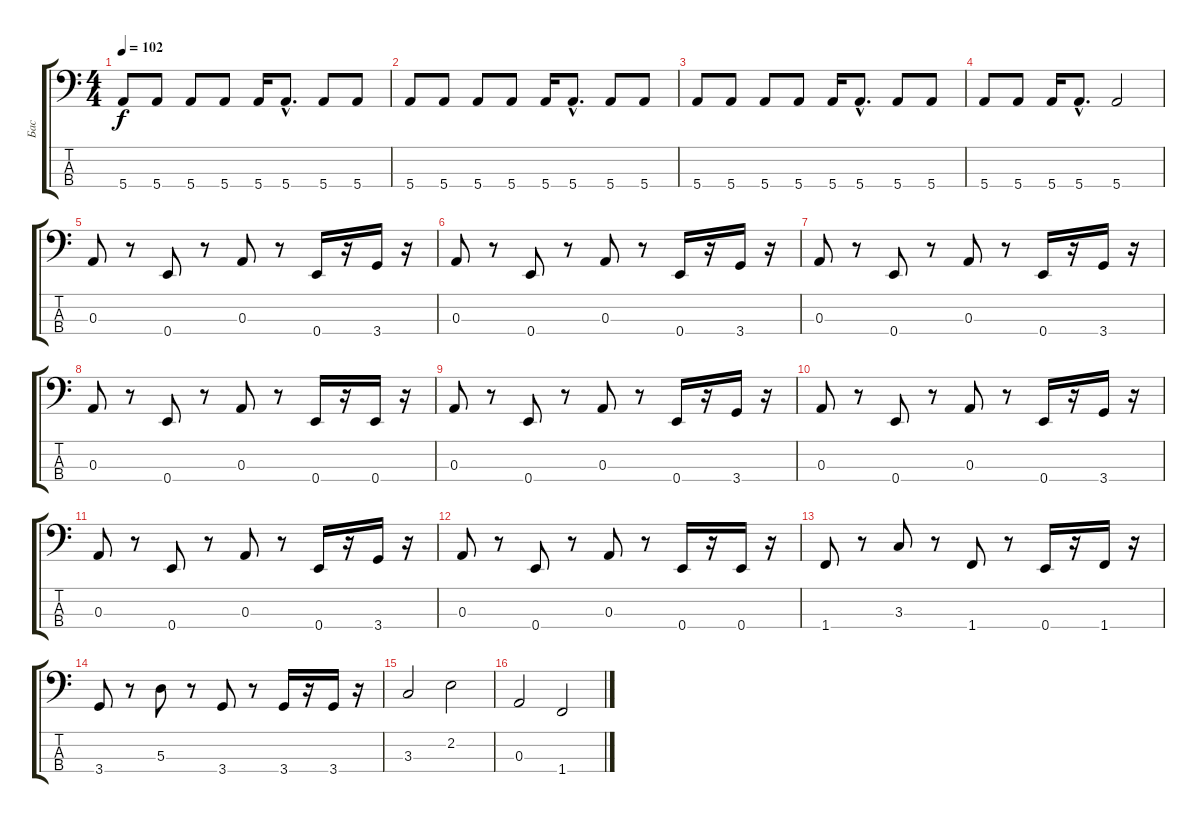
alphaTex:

\track ("Бас" "Бас") {instrument electricbassfinger}
\staff {score tabs}
\tuning (G2 D2 A1 E1) {hide}
\ts (4 4)
\tempo 102
\clef f4
\ks c
5.4.8{dy f instrument electricbassfinger} 5.4.8 5.4.8 5.4.8 5.4.16 5.4{hac}.8{d} 5.4.8 5.4.8 |
5.4.8 5.4.8 5.4.8 5.4.8 5.4.16 5.4{hac}.8{d} 5.4.8 5.4.8 |
5.4.8 5.4.8 5.4.8 5.4.8 5.4.16 5.4{hac}.8{d} 5.4.8 5.4.8 |
5.4.8 5.4.8 5.4.16 5.4{hac}.8{d} 5.4.2 |
0.3.8 r.8 0.4.8 r.8 0.3.8 r.8 0.4.16 r.16 3.4.16 r.16 |
0.3.8 r.8 0.4.8 r.8 0.3.8 r.8 0.4.16 r.16 3.4.16 r.16 |
0.3.8 r.8 0.4.8 r.8 0.3.8 r.8 0.4.16 r.16 3.4.16 r.16 |
0.3.8 r.8 0.4.8 r.8 0.3.8 r.8 0.4.16 r.16 0.4.16 r.16 |
0.3.8 r.8 0.4.8 r.8 0.3.8 r.8 0.4.16 r.16 3.4.16 r.16 |
0.3.8 r.8 0.4.8 r.8 0.3.8 r.8 0.4.16 r.16 3.4.16 r.16 |
0.3.8 r.8 0.4.8 r.8 0.3.8 r.8 0.4.16 r.16 3.4.16 r.16 |
0.3.8 r.8 0.4.8 r.8 0.3.8 r.8 0.4.16 r.16 0.4.16 r.16 |
1.4.8 r.8 3.3.8 r.8 1.4.8 r.8 0.4.16 r.16 1.4.16 r.16 |
3.4.8 r.8 5.3.8 r.8 3.4.8 r.8 3.4.16 r.16 3.4.16 r.16 |
3.3.2 2.2.2 |
0.3.2 1.4.2
